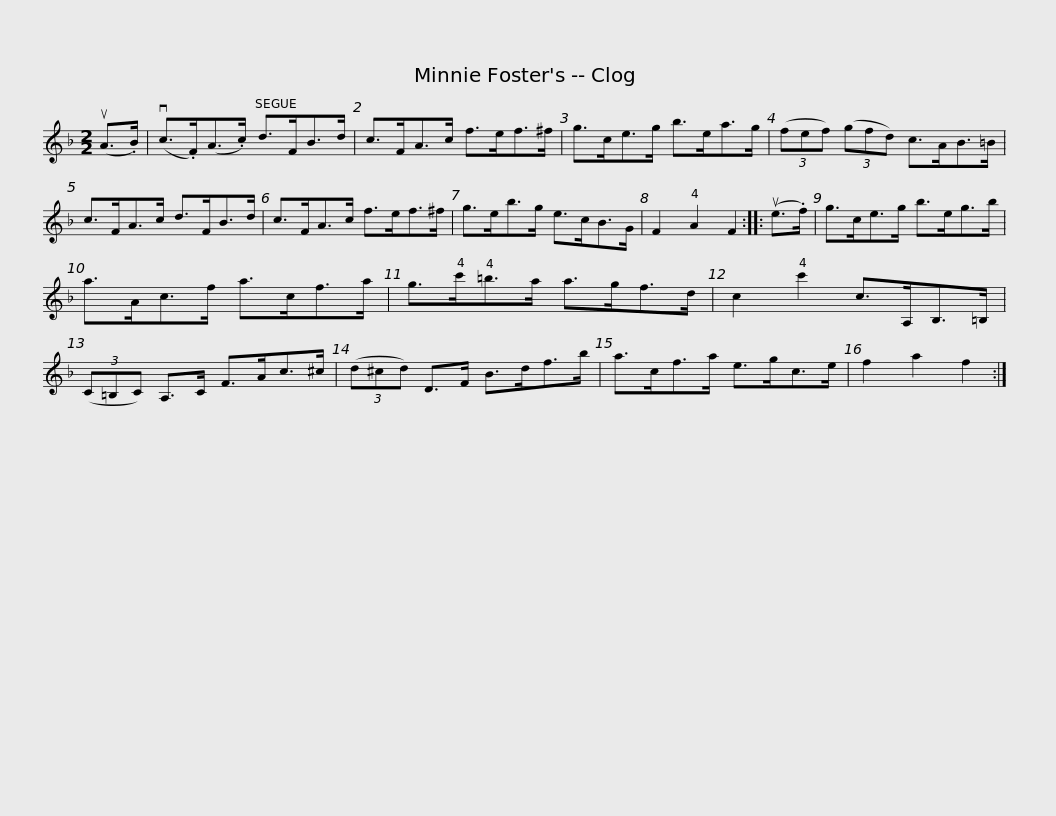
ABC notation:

X:1
L:1/8
M:2/2
I:linebreak $
K:F
V:1 treble
V:1
 (uA>.B) | (vc>.F)(A>.c) d>FB>d | c>FA>c f>ef>^f | g>ce>g b>ea>g | (3(fef) (3(gfd) c>AB>=B |$ %5
 c>FA>c d>FB>d | c>FA>c f>ef>^f | g>eb>g e>cB>G | F2 A2 F2 :: (ue>.f) |$ %10
 g>ce>g b>eg>b | a>Ac>f a>cf>a | g>c'=b>a a>gf>d | c2 c'2 c>A,B,>=B, |$ (3(C=B,C) A,>C F>Ac>^c | %15
 (3(d^cd) D>F B>df>b | a>cf>a e>gc>e | f2 a2 f2 :| %18
